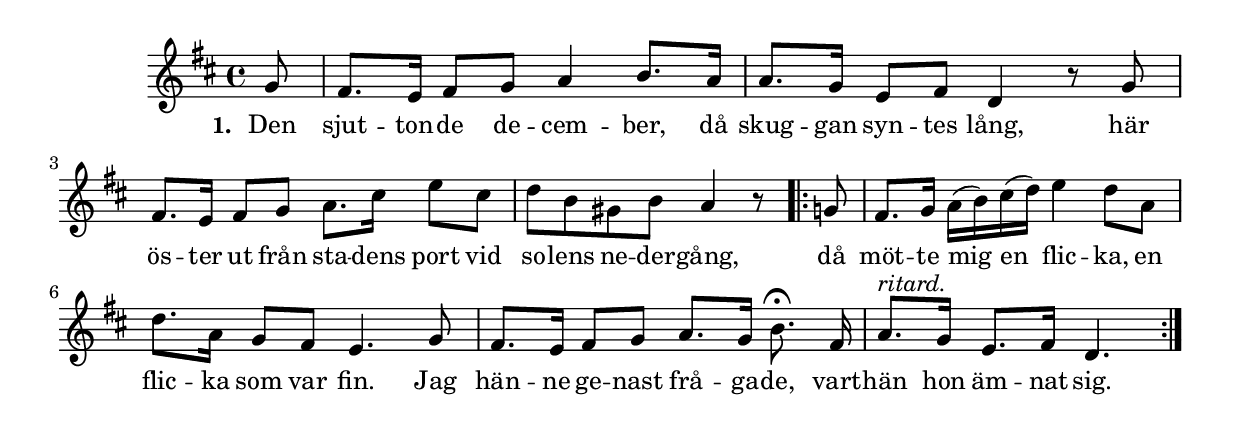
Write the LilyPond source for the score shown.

{
\time 4/4
\key d \major

\partial 8
 g'8  | 
 fis'8. e'16 fis'8 g' a'4 b'8. a'16  | 
 a'8. g'16 e'8 fis' d'4 r8 g'  | 
 fis'8. e'16 fis'8 g' a'8. cis''16 e''8 cis''  | 
 d'' b' gis' b' a'4 r8 
\repeat volta 2 { 
 g'  | 
 fis'8. g'16 a'-( b'-) cis''-( d''-) e''4 d''8 a'  | 
 d''8. a'16 g'8 fis' e'4. g'8  | 
 fis'8. e'16 fis'8 g' a'8. g'16 b'8.-\fermata\noBeam fis'16  | 
 a'8.^\markup{\italic "ritard."} g'16 e'8. fis'16 d'4.
 } %( endrepeat )% 
 }
 \addlyrics {
     \set stanza = #"1. "
     Den sjut -- ton -- de de -- cem -- ber, då skug -- gan syn -- tes lång, här
     ös -- ter ut från sta -- dens port vid so -- lens ne -- der -- gång, då
     möt -- te mig en flic -- ka, en flic -- ka som var fin. Jag
     hän -- ne ge -- nast frå -- ga -- de, vart -- hän hon äm -- nat sig.
}
